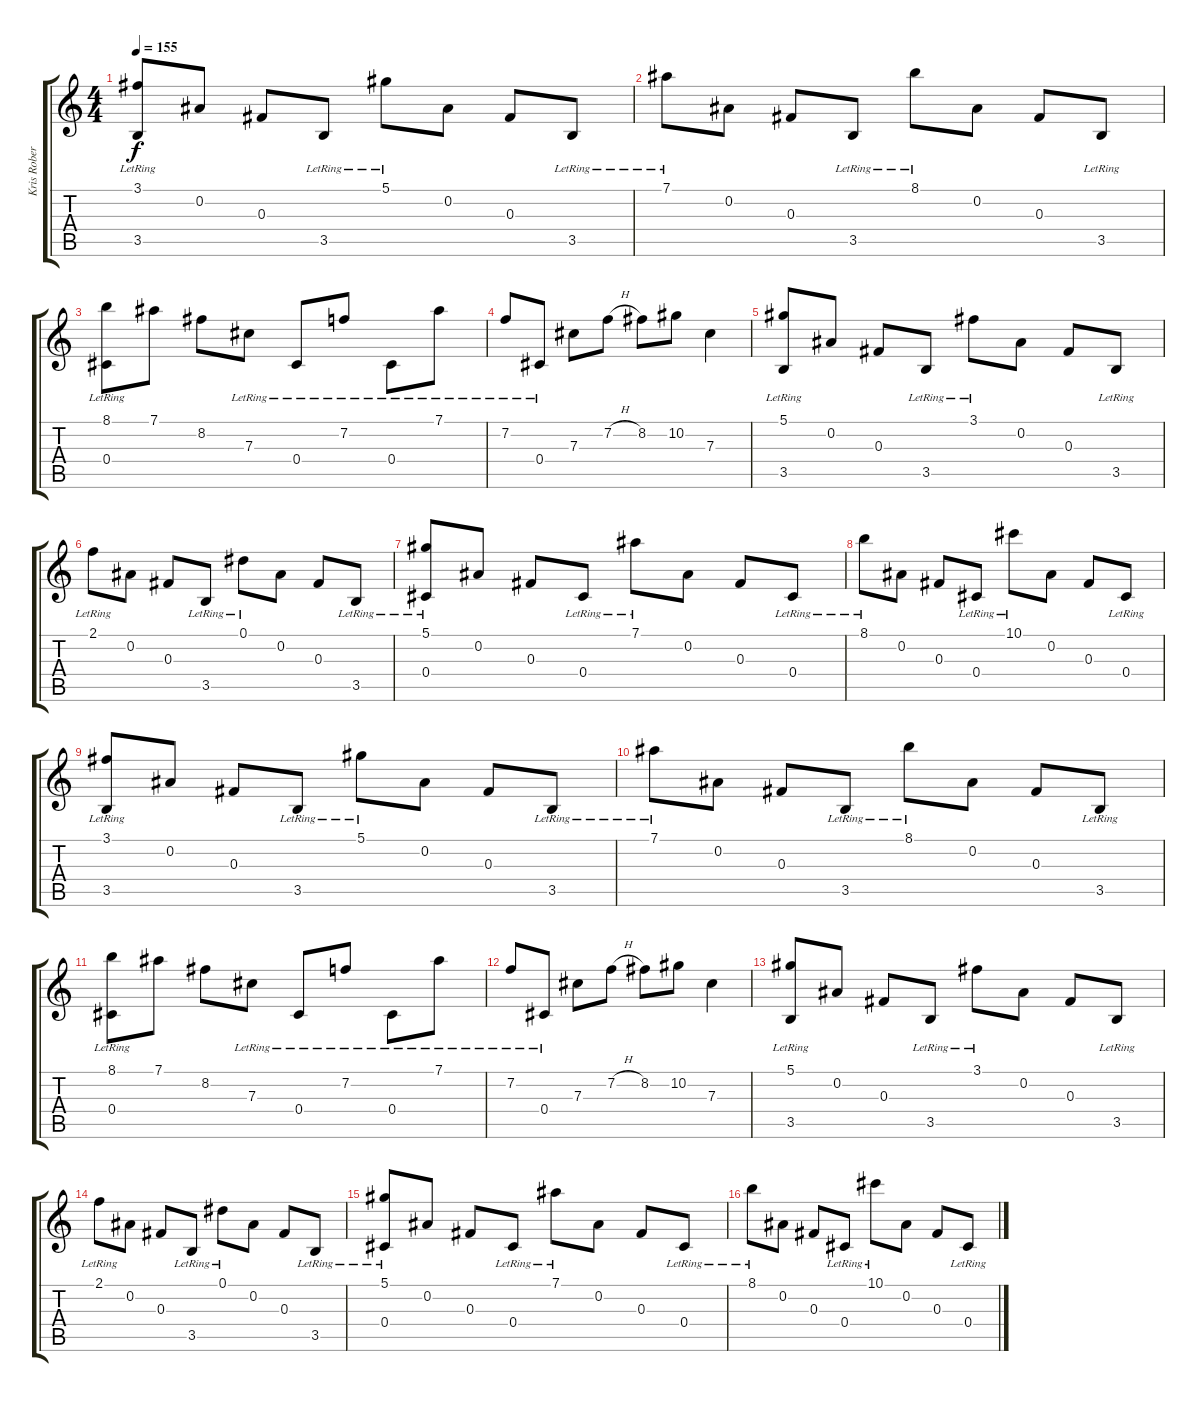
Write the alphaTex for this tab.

\track ("Kris Roberts" "Kris Rober") {instrument acousticguitarnylon}
\staff {score tabs}
\tuning (Eb4 Bb3 Gb3 Db3 Ab2 Db2) {hide}
\ts (4 4)
\tempo 155
\clef g2
\ks c
(3.1{lr} 3.5{lr}).8{dy f} 0.2.8 0.3.8 3.5{lr}.8 5.1{lr}.8 0.2.8 0.3.8 3.5{lr}.8 |
7.1{lr}.8 0.2.8 0.3.8 3.5{lr}.8 8.1{lr}.8 0.2.8 0.3.8 3.5{lr}.8 |
(8.1 0.4{lr}).8 7.1.8 8.2.8 7.3{lr}.8 0.4{lr}.8 7.2{lr}.8 0.4{lr}.8 7.1{lr}.8 |
7.2{lr}.8 0.4{lr}.8 7.3.8 7.2{h}.8 8.2.8 10.2.8 7.3.4 |
(5.1{lr} 3.5{lr}).8 0.2.8 0.3.8 3.5{lr}.8 3.1{lr}.8 0.2.8 0.3.8 3.5{lr}.8 |
2.1{lr}.8 0.2.8 0.3.8 3.5{lr}.8 0.1{lr}.8 0.2.8 0.3.8 3.5{lr}.8 |
(5.1{lr} 0.4{lr}).8 0.2.8 0.3.8 0.4{lr}.8 7.1{lr}.8 0.2.8 0.3.8 0.4{lr}.8 |
8.1{lr}.8 0.2.8 0.3.8 0.4{lr}.8 10.1{lr}.8 0.2.8 0.3.8 0.4{lr}.8 |
(3.1{lr} 3.5{lr}).8 0.2.8 0.3.8 3.5{lr}.8 5.1{lr}.8 0.2.8 0.3.8 3.5{lr}.8 |
7.1{lr}.8 0.2.8 0.3.8 3.5{lr}.8 8.1{lr}.8 0.2.8 0.3.8 3.5{lr}.8 |
(8.1 0.4{lr}).8 7.1.8 8.2.8 7.3{lr}.8 0.4{lr}.8 7.2{lr}.8 0.4{lr}.8 7.1{lr}.8 |
7.2{lr}.8 0.4{lr}.8 7.3.8 7.2{h}.8 8.2.8 10.2.8 7.3.4 |
(5.1{lr} 3.5{lr}).8 0.2.8 0.3.8 3.5{lr}.8 3.1{lr}.8 0.2.8 0.3.8 3.5{lr}.8 |
2.1{lr}.8 0.2.8 0.3.8 3.5{lr}.8 0.1{lr}.8 0.2.8 0.3.8 3.5{lr}.8 |
(5.1{lr} 0.4{lr}).8 0.2.8 0.3.8 0.4{lr}.8 7.1{lr}.8 0.2.8 0.3.8 0.4{lr}.8 |
8.1{lr}.8 0.2.8 0.3.8 0.4{lr}.8 10.1{lr}.8 0.2.8 0.3.8 0.4{lr}.8
